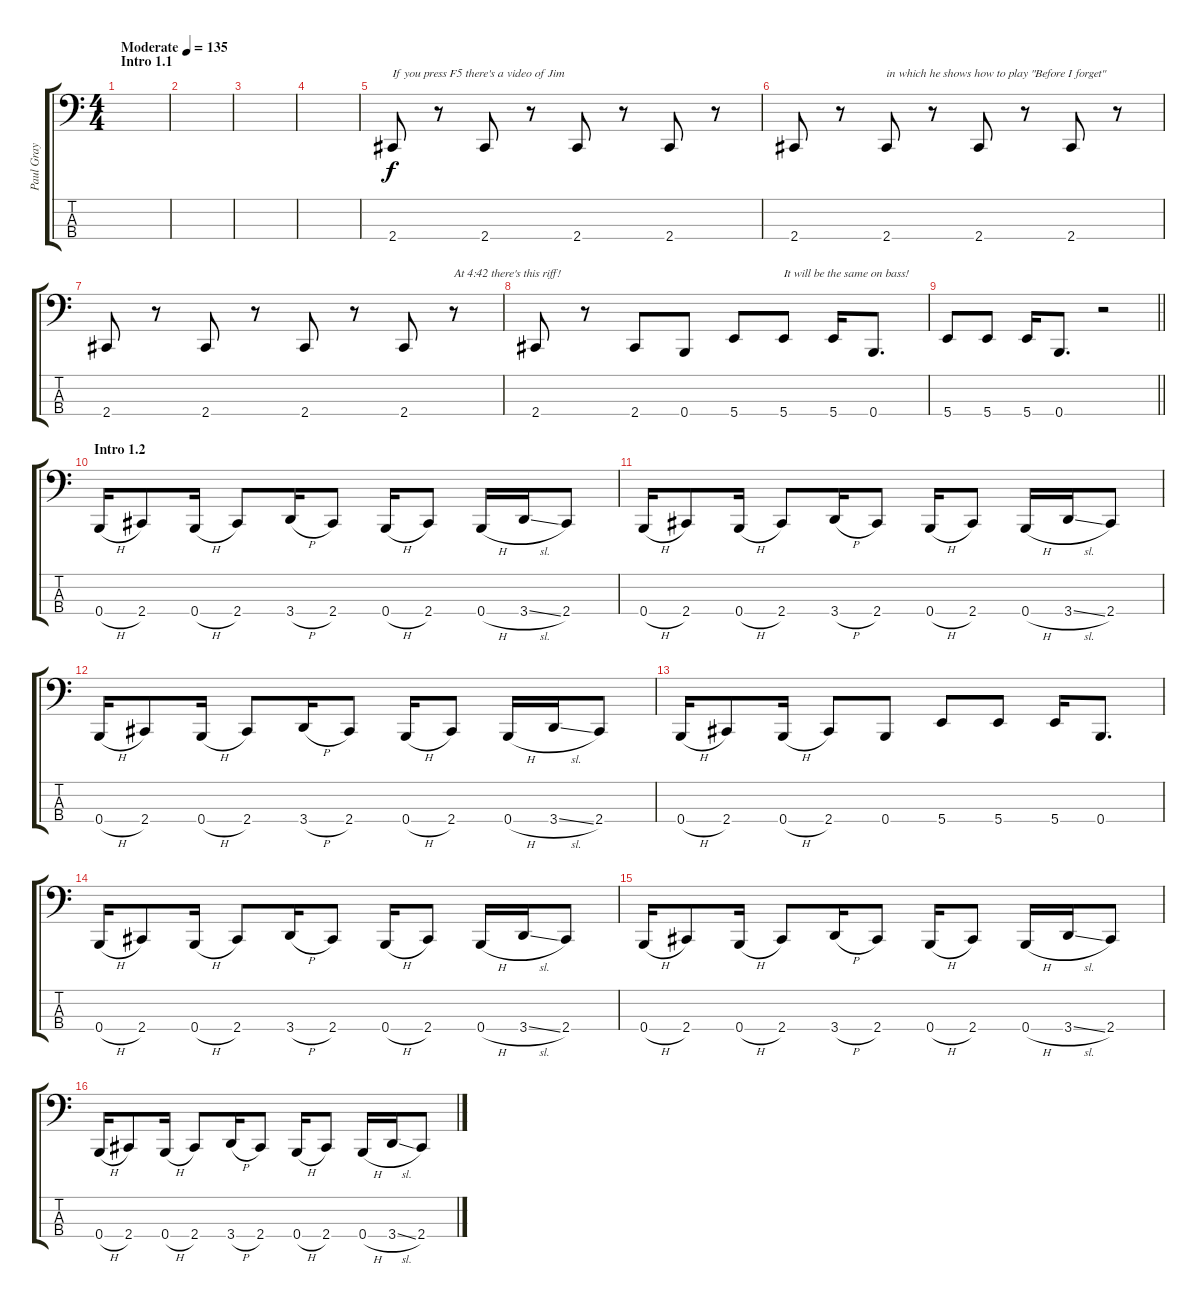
\track ("Paul Gray" "Paul Gray") {instrument electricbasspick}
\staff {score tabs}
\tuning (E2 B1 Gb1 B0) {hide}
\ts (4 4)
\section ("" "Intro 1.1")
\tempo (135 "Moderate")
\clef f4
\ks c
|
|
|
|
2.4.8{txt "If you press F5 there's a video of Jim" volume 13} r.8 2.4.8 r.8 2.4.8 r.8 2.4.8 r.8 |
2.4.8 r.8 2.4.8{txt "in which he shows how to play \"Before I forget\""} r.8 2.4.8 r.8 2.4.8 r.8 |
2.4.8 r.8 2.4.8 r.8 2.4.8 r.8 2.4.8 r.8{txt "At 4:42 there's this riff!"} |
2.4.8 r.8 2.4.8 0.4.8{dy f volume 13} 5.4.8 5.4.8{txt "It will be the same on bass!"} 5.4.16 0.4.8{d} |
\barLineRight lightlight
5.4.8 5.4.8 5.4.16 0.4.8{d} r.2 |
\section ("" "Intro 1.2")
0.4{h}.16 2.4.8 0.4{h}.16 2.4.8 3.4{h}.16 2.4.8 0.4{h}.16 2.4.8 0.4{h}.16 3.4{sl}.16 2.4.8 |
0.4{h}.16 2.4.8 0.4{h}.16 2.4.8 3.4{h}.16 2.4.8 0.4{h}.16 2.4.8 0.4{h}.16 3.4{sl}.16 2.4.8 |
0.4{h}.16 2.4.8 0.4{h}.16 2.4.8 3.4{h}.16 2.4.8 0.4{h}.16 2.4.8 0.4{h}.16 3.4{sl}.16 2.4.8 |
0.4{h}.16 2.4.8 0.4{h}.16 2.4.8 0.4.8 5.4.8 5.4.8 5.4.16 0.4.8{d} |
0.4{h}.16 2.4.8 0.4{h}.16 2.4.8 3.4{h}.16 2.4.8 0.4{h}.16 2.4.8 0.4{h}.16 3.4{sl}.16 2.4.8 |
0.4{h}.16 2.4.8 0.4{h}.16 2.4.8 3.4{h}.16 2.4.8 0.4{h}.16 2.4.8 0.4{h}.16 3.4{sl}.16 2.4.8 |
0.4{h}.16 2.4.8 0.4{h}.16 2.4.8 3.4{h}.16 2.4.8 0.4{h}.16 2.4.8 0.4{h}.16 3.4{sl}.16 2.4.8
